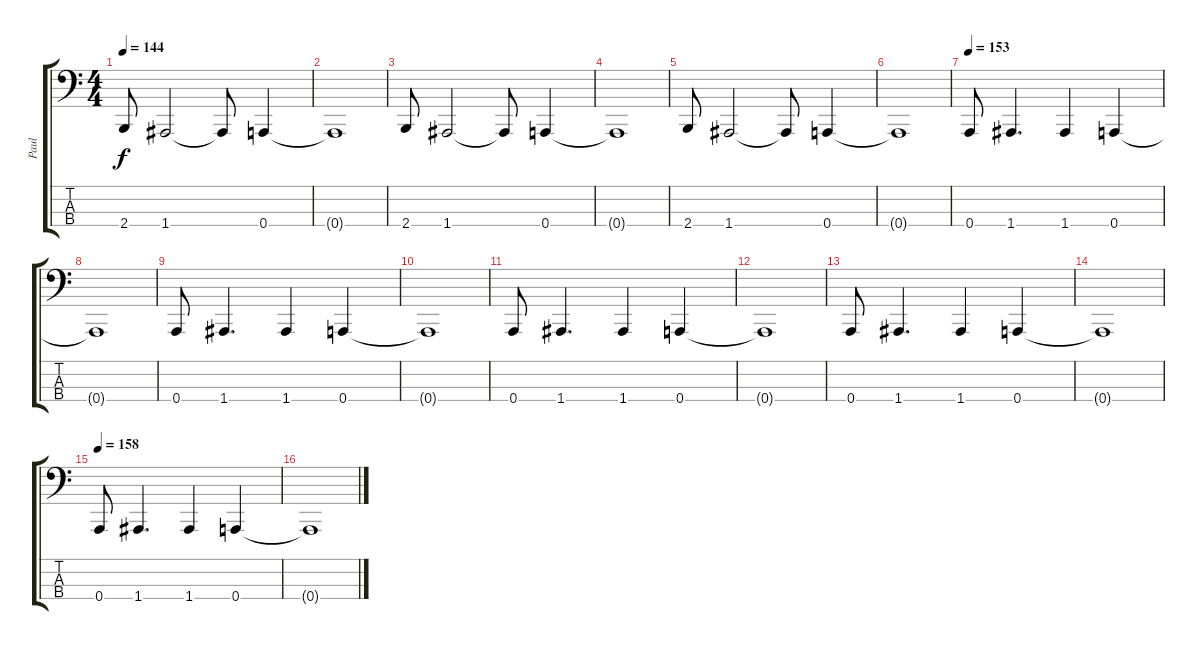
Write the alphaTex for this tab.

\track ("Paul" "Paul") {instrument electricbasspick}
\staff {score tabs}
\tuning (D2 A1 E1 A0) {hide}
\ts (4 4)
\tempo 144
\clef f4
\ks c
2.4.8{dy f} 1.4.2 1.4{t}.8 0.4.4 |
0.4{t}.1 |
2.4.8 1.4.2 1.4{t}.8 0.4.4 |
0.4{t}.1 |
2.4.8 1.4.2 1.4{t}.8 0.4.4 |
0.4{t}.1 |
\tempo 153
0.4.8 1.4.4{d} 1.4.4 0.4.4 |
0.4{t}.1 |
0.4.8 1.4.4{d} 1.4.4 0.4.4 |
0.4{t}.1 |
0.4.8 1.4.4{d} 1.4.4 0.4.4 |
0.4{t}.1 |
0.4.8 1.4.4{d} 1.4.4 0.4.4 |
0.4{t}.1 |
\tempo 158
0.4.8 1.4.4{d} 1.4.4 0.4.4 |
0.4{t}.1
